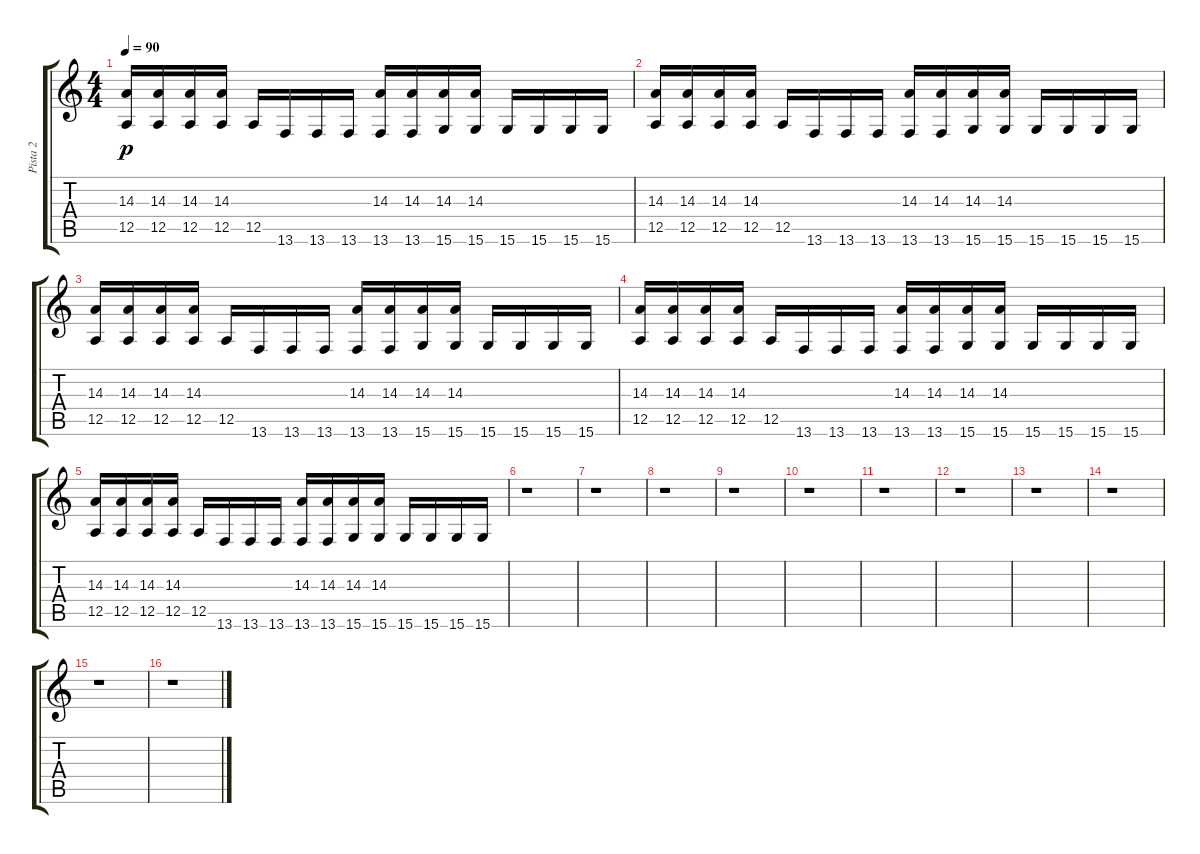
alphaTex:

\track ("Pista 2" "Pista 2") {instrument gunshot}
\staff {score tabs}
\tuning (E4 B3 G3 D3 A2 E2) {hide}
\ts (4 4)
\tempo 90
\clef g2
\ks c
(14.3 12.5).16{dy p} (14.3 12.5).16 (14.3 12.5).16 (14.3 12.5).16 12.5.16 13.6.16 13.6.16 13.6.16 (14.3 13.6).16 (14.3 13.6).16 (14.3 15.6).16 (14.3 15.6).16 15.6.16 15.6.16 15.6.16 15.6.16 |
(14.3 12.5).16 (14.3 12.5).16 (14.3 12.5).16 (14.3 12.5).16 12.5.16 13.6.16 13.6.16 13.6.16 (14.3 13.6).16 (14.3 13.6).16 (14.3 15.6).16 (14.3 15.6).16 15.6.16 15.6.16 15.6.16 15.6.16 |
(14.3 12.5).16 (14.3 12.5).16 (14.3 12.5).16 (14.3 12.5).16 12.5.16 13.6.16 13.6.16 13.6.16 (14.3 13.6).16 (14.3 13.6).16 (14.3 15.6).16 (14.3 15.6).16 15.6.16 15.6.16 15.6.16 15.6.16 |
(14.3 12.5).16 (14.3 12.5).16 (14.3 12.5).16 (14.3 12.5).16 12.5.16 13.6.16 13.6.16 13.6.16 (14.3 13.6).16 (14.3 13.6).16 (14.3 15.6).16 (14.3 15.6).16 15.6.16 15.6.16 15.6.16 15.6.16 |
(14.3 12.5).16 (14.3 12.5).16 (14.3 12.5).16 (14.3 12.5).16 12.5.16 13.6.16 13.6.16 13.6.16 (14.3 13.6).16 (14.3 13.6).16 (14.3 15.6).16 (14.3 15.6).16 15.6.16 15.6.16 15.6.16 15.6.16 |
r.1 |
r.1 |
r.1 |
r.1 |
r.1 |
r.1 |
r.1 |
r.1 |
r.1 |
r.1 |
r.1
